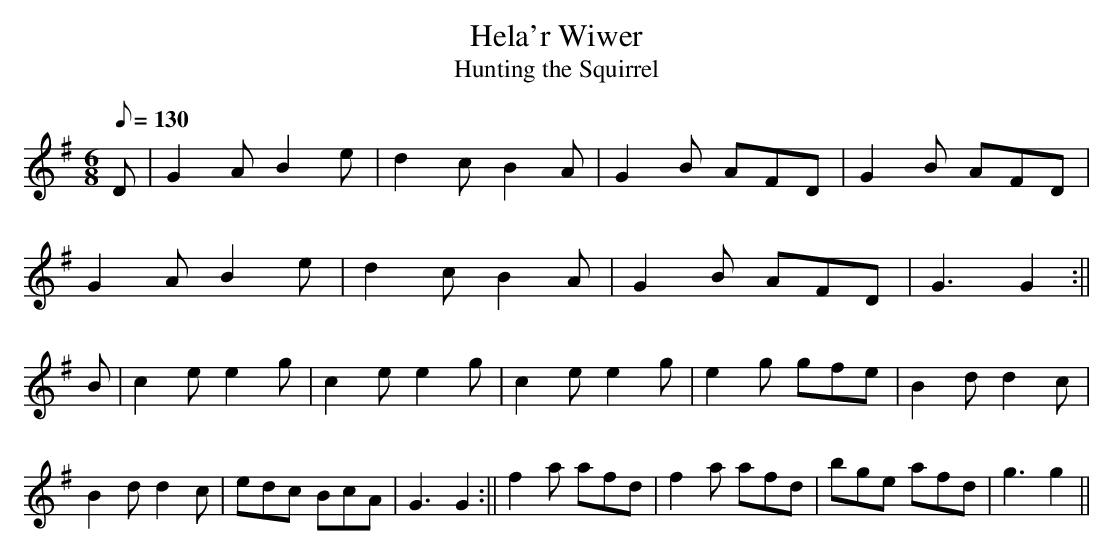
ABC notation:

X:1
T:Hela'r Wiwer
T:Hunting the Squirrel
M:6/8
L:1/8
Q:130
K:G
D|G2AB2e|d2cB2A|G2B AFD|G2B AFD|!
G2AB2e|d2cB2A|G2B AFD|G3G2:||!
B|c2ee2g|c2ee2g|c2ee2g|e2g gfe|
1B2dd2c|B2dd2c|edc BcA|G3G2:||
2f2a afd|f2a afd|bge afd|g3g2||
